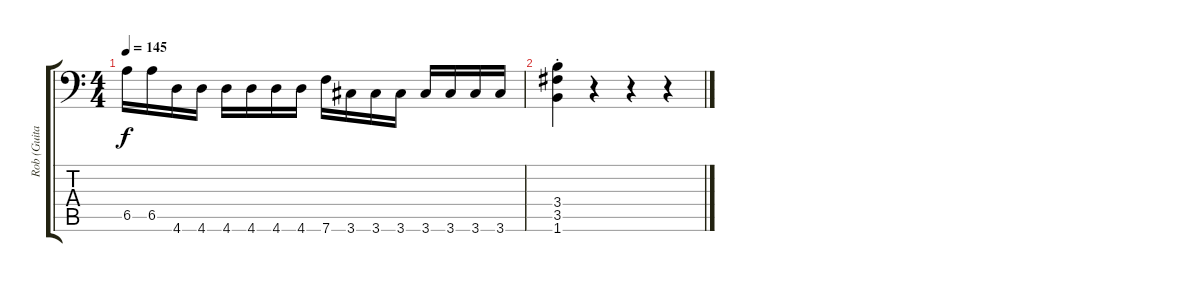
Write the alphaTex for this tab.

\track ("Rob (Guitar)" "Rob (Guita") {instrument distortionguitar}
\staff {score tabs}
\tuning (Bb3 F3 Db3 Ab2 Eb2 Bb1) {hide}
\ts (4 4)
\tempo 145
\clef f4
\ks c
6.5.16{dy f} 6.5.16 4.6.16 4.6.16 4.6.16 4.6.16 4.6.16 4.6.16 7.6.16 3.6.16 3.6.16 3.6.16 3.6.16 3.6.16 3.6.16 3.6.16 |
(3.4{st} 3.5{st} 1.6{st}).4 r.4 r.4 r.4
